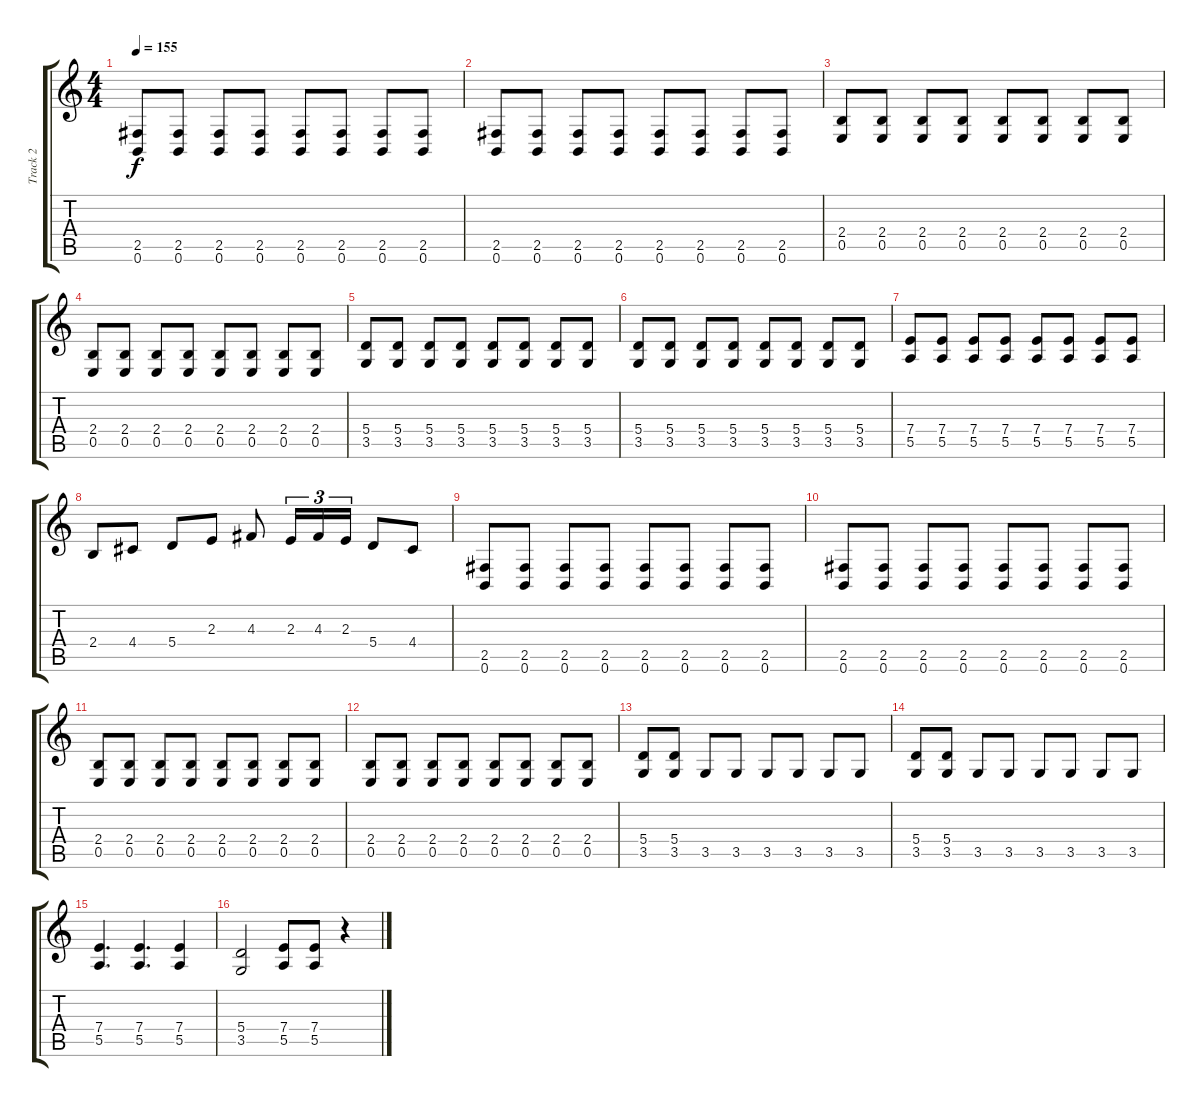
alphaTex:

\track ("Track 2" "Track 2") {instrument distortionguitar}
\staff {score tabs}
\tuning (B3 Gb3 D3 A2 E2 B1) {hide}
\ts (4 4)
\tempo 155
\clef g2
\ks c
(2.5 0.6).8{dy f} (2.5 0.6).8 (2.5 0.6).8 (2.5 0.6).8 (2.5 0.6).8 (2.5 0.6).8 (2.5 0.6).8 (2.5 0.6).8 |
(2.5 0.6).8 (2.5 0.6).8 (2.5 0.6).8 (2.5 0.6).8 (2.5 0.6).8 (2.5 0.6).8 (2.5 0.6).8 (2.5 0.6).8 |
(2.4 0.5).8 (2.4 0.5).8 (2.4 0.5).8 (2.4 0.5).8 (2.4 0.5).8 (2.4 0.5).8 (2.4 0.5).8 (2.4 0.5).8 |
(2.4 0.5).8 (2.4 0.5).8 (2.4 0.5).8 (2.4 0.5).8 (2.4 0.5).8 (2.4 0.5).8 (2.4 0.5).8 (2.4 0.5).8 |
(5.4 3.5).8 (5.4 3.5).8 (5.4 3.5).8 (5.4 3.5).8 (5.4 3.5).8 (5.4 3.5).8 (5.4 3.5).8 (5.4 3.5).8 |
(5.4 3.5).8 (5.4 3.5).8 (5.4 3.5).8 (5.4 3.5).8 (5.4 3.5).8 (5.4 3.5).8 (5.4 3.5).8 (5.4 3.5).8 |
(7.4 5.5).8 (7.4 5.5).8 (7.4 5.5).8 (7.4 5.5).8 (7.4 5.5).8 (7.4 5.5).8 (7.4 5.5).8 (7.4 5.5).8 |
2.4.8 4.4.8 5.4.8 2.3.8 4.3.8 2.3.16{tu (3 2)} 4.3.16{tu (3 2)} 2.3.16{tu (3 2)} 5.4.8 4.4.8 |
(2.5 0.6).8 (2.5 0.6).8 (2.5 0.6).8 (2.5 0.6).8 (2.5 0.6).8 (2.5 0.6).8 (2.5 0.6).8 (2.5 0.6).8 |
(2.5 0.6).8 (2.5 0.6).8 (2.5 0.6).8 (2.5 0.6).8 (2.5 0.6).8 (2.5 0.6).8 (2.5 0.6).8 (2.5 0.6).8 |
(2.4 0.5).8 (2.4 0.5).8 (2.4 0.5).8 (2.4 0.5).8 (2.4 0.5).8 (2.4 0.5).8 (2.4 0.5).8 (2.4 0.5).8 |
(2.4 0.5).8 (2.4 0.5).8 (2.4 0.5).8 (2.4 0.5).8 (2.4 0.5).8 (2.4 0.5).8 (2.4 0.5).8 (2.4 0.5).8 |
(5.4 3.5).8 (5.4 3.5).8 3.5.8 3.5.8 3.5.8 3.5.8 3.5.8 3.5.8 |
(5.4 3.5).8 (5.4 3.5).8 3.5.8 3.5.8 3.5.8 3.5.8 3.5.8 3.5.8 |
(7.4 5.5).4{d} (7.4 5.5).4{d} (7.4 5.5).4 |
(5.4 3.5).2 (7.4 5.5).8 (7.4 5.5).8 r.4
